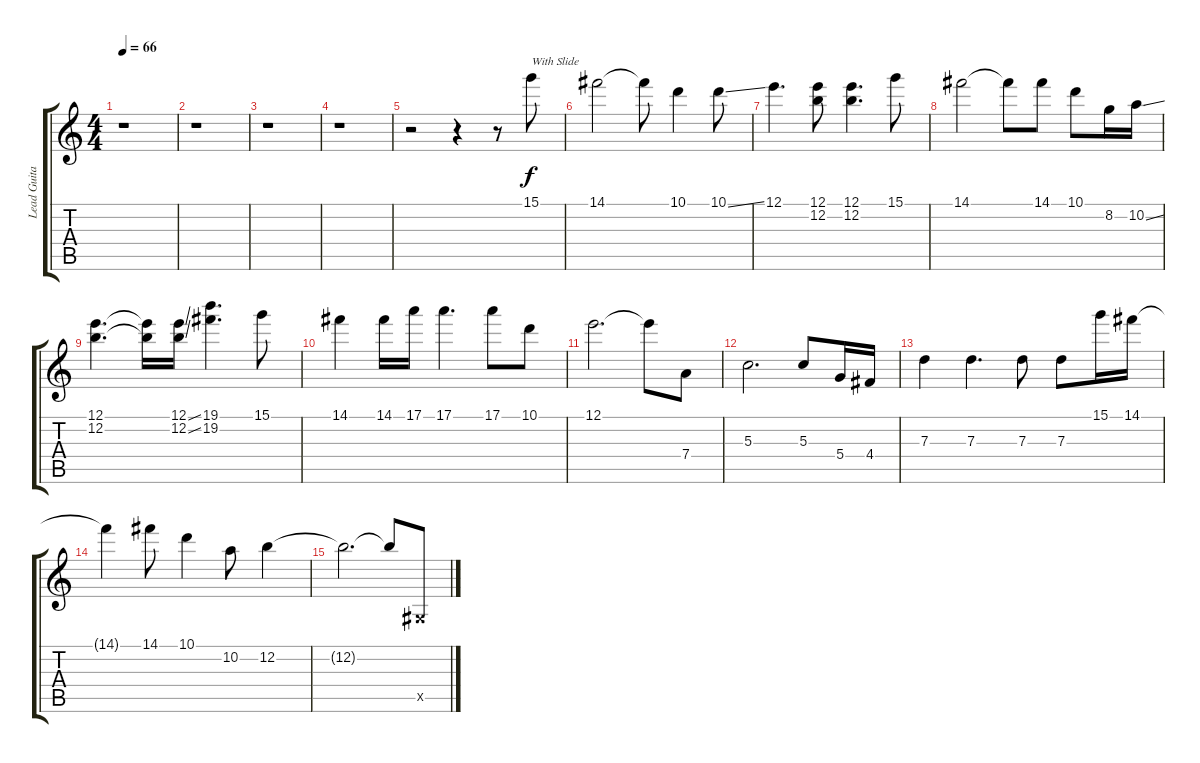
\track ("Lead Guitar" "Lead Guita") {instrument overdrivenguitar}
\staff {score tabs}
\tuning (E4 B3 G3 D3 A2 E2) {hide}
\ts (4 4)
\tempo 66
\clef g2
\ks c
r.1{dy f} |
r.1 |
r.1 |
r.1 |
r.2 r.4 r.8 15.1.8{txt "With Slide"} |
14.1.2 14.1{t}.8 10.1.4 10.1{ss}.8 |
12.1.4{d} (12.1 12.2).8 (12.1 12.2).4{d} 15.1.8 |
14.1.2 14.1{t}.8 14.1.8 10.1.8 8.2.16 10.2{ss}.16 |
(12.1 12.2).4{d} (12.1{t} 12.2{t}).16 (12.1{ss} 12.2{ss}).16 (19.1 19.2).4{d} 15.1.8 |
14.1.4 14.1.16 17.1.16 17.1.4{d} 17.1.8 10.1.8 |
12.1.2{d} 12.1{t}.8 7.4.8 |
5.3.2{d} 5.3.8 5.4.16 4.4.16 |
7.3.4 7.3.4{d} 7.3.8 7.3.8 15.1.16 14.1.16 |
14.1{t}.4 14.1.8 10.1.4 10.2.8 12.2.4 |
12.2{t}.2{d} 12.2{t}.8 -1.5{x}.8
